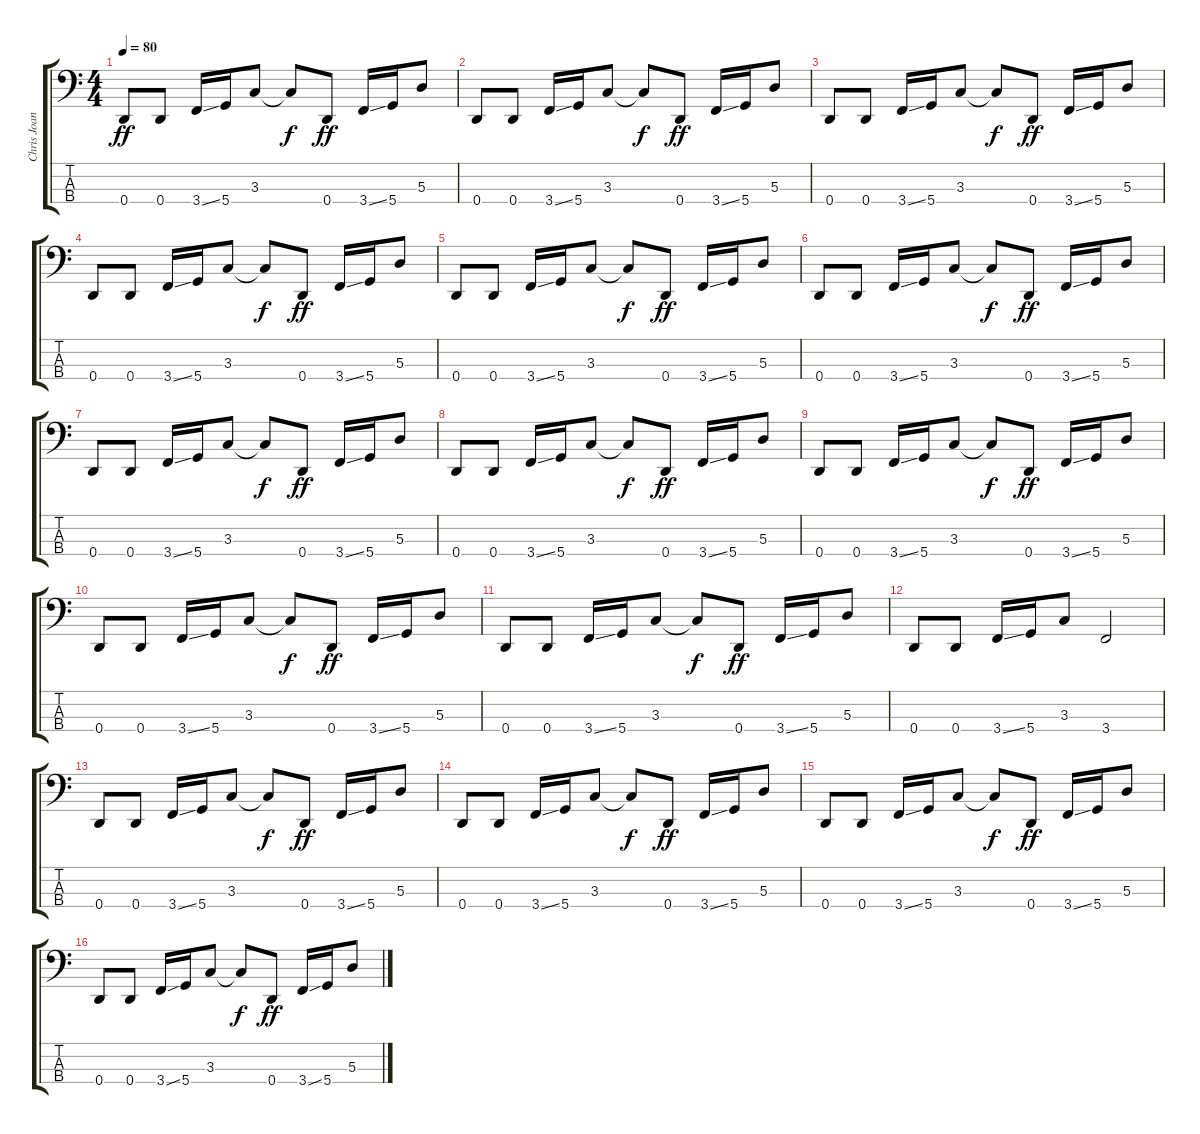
\track ("Chris Joannou (Basse)" "Chris Joan") {instrument electricbasspick}
\staff {score tabs}
\tuning (G2 D2 A1 D1) {hide}
\ts (4 4)
\tempo 80
\clef f4
\ks c
0.4.8{dy ff instrument electricbasspick} 0.4.8 3.4{ss}.16 5.4.16 3.3.8 3.3{t}.8{dy f} 0.4.8{dy ff} 3.4{ss}.16 5.4.16 5.3.8 |
0.4.8 0.4.8 3.4{ss}.16 5.4.16 3.3.8 3.3{t}.8{dy f} 0.4.8{dy ff} 3.4{ss}.16 5.4.16 5.3.8 |
0.4.8 0.4.8 3.4{ss}.16 5.4.16 3.3.8 3.3{t}.8{dy f} 0.4.8{dy ff} 3.4{ss}.16 5.4.16 5.3.8 |
0.4.8 0.4.8 3.4{ss}.16 5.4.16 3.3.8 3.3{t}.8{dy f} 0.4.8{dy ff} 3.4{ss}.16 5.4.16 5.3.8 |
0.4.8 0.4.8 3.4{ss}.16 5.4.16 3.3.8 3.3{t}.8{dy f} 0.4.8{dy ff} 3.4{ss}.16 5.4.16 5.3.8 |
0.4.8 0.4.8 3.4{ss}.16 5.4.16 3.3.8 3.3{t}.8{dy f} 0.4.8{dy ff} 3.4{ss}.16 5.4.16 5.3.8 |
0.4.8 0.4.8 3.4{ss}.16 5.4.16 3.3.8 3.3{t}.8{dy f} 0.4.8{dy ff} 3.4{ss}.16 5.4.16 5.3.8 |
0.4.8 0.4.8 3.4{ss}.16 5.4.16 3.3.8 3.3{t}.8{dy f} 0.4.8{dy ff} 3.4{ss}.16 5.4.16 5.3.8 |
0.4.8 0.4.8 3.4{ss}.16 5.4.16 3.3.8 3.3{t}.8{dy f} 0.4.8{dy ff} 3.4{ss}.16 5.4.16 5.3.8 |
0.4.8 0.4.8 3.4{ss}.16 5.4.16 3.3.8 3.3{t}.8{dy f} 0.4.8{dy ff} 3.4{ss}.16 5.4.16 5.3.8 |
0.4.8 0.4.8 3.4{ss}.16 5.4.16 3.3.8 3.3{t}.8{dy f} 0.4.8{dy ff} 3.4{ss}.16 5.4.16 5.3.8 |
0.4.8 0.4.8 3.4{ss}.16 5.4.16 3.3.8 3.4.2 |
0.4.8 0.4.8 3.4{ss}.16 5.4.16 3.3.8 3.3{t}.8{dy f} 0.4.8{dy ff} 3.4{ss}.16 5.4.16 5.3.8 |
0.4.8 0.4.8 3.4{ss}.16 5.4.16 3.3.8 3.3{t}.8{dy f} 0.4.8{dy ff} 3.4{ss}.16 5.4.16 5.3.8 |
0.4.8 0.4.8 3.4{ss}.16 5.4.16 3.3.8 3.3{t}.8{dy f} 0.4.8{dy ff} 3.4{ss}.16 5.4.16 5.3.8 |
0.4.8 0.4.8 3.4{ss}.16 5.4.16 3.3.8 3.3{t}.8{dy f} 0.4.8{dy ff} 3.4{ss}.16 5.4.16 5.3.8
